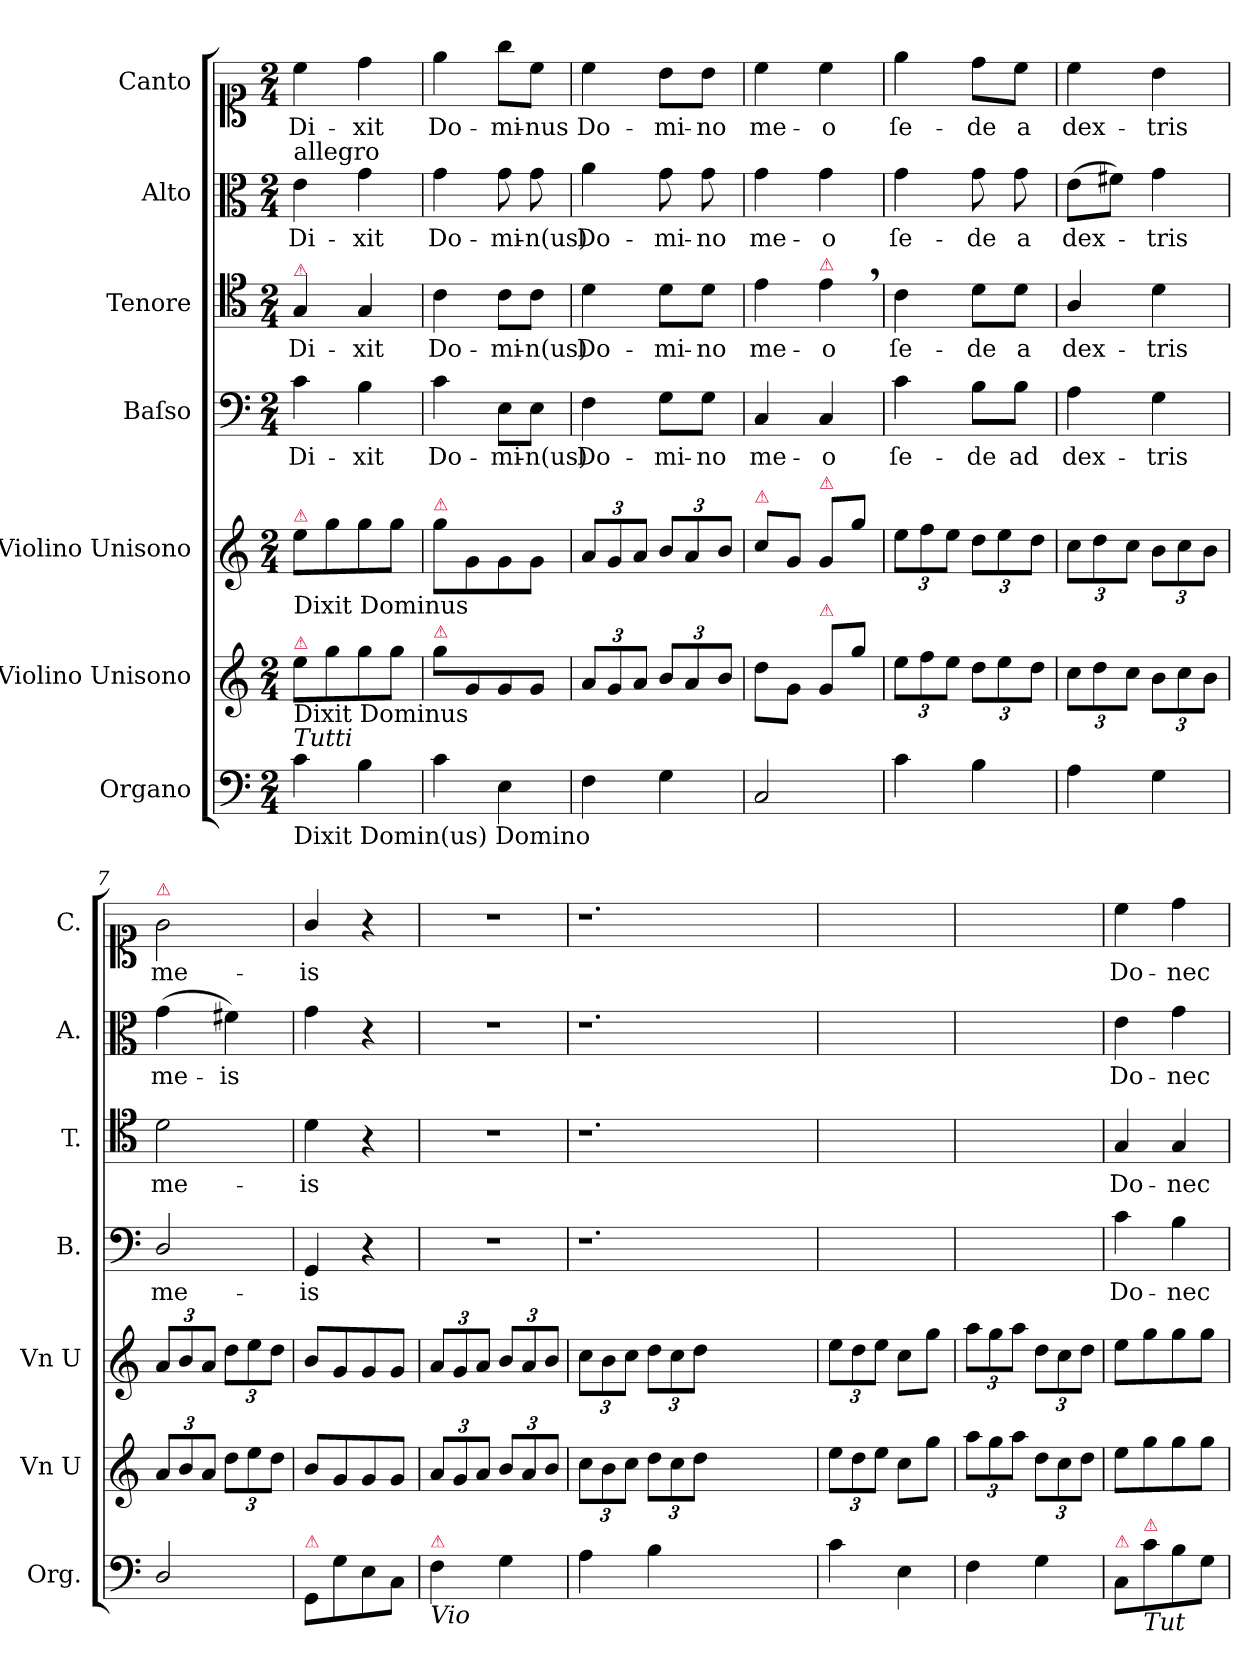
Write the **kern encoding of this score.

**kern	**kern	**kern	**kern	**text	**kern	**text	**kern	**text	**kern	**text
*part7	*part6	*part5	*part4	*part4	*part3	*part3	*part2	*part2	*part1	*part1
*staff7	*staff6	*staff5	*staff4	*staff4	*staff3	*staff3	*staff2	*staff2	*staff1	*staff1
*I"Organo	*I"Violino Unisono	*I"Violino Unisono	*I"Baſso	*	*I"Tenore	*	*I"Alto	*	*I"Canto	*
*I'Org.	*I'Vn U	*I'Vn U	*I'B.	*	*I'T.	*	*I'A.	*	*I'C.	*
*clefF4	*clefG2	*clefG2	*clefF4	*	*clefC4	*	*clefC3	*	*clefC1	*
*k[]	*k[]	*k[]	*k[]	*	*k[]	*	*k[]	*	*k[]	*
*M2/4	*M2/4	*M2/4	*M2/4	*	*M2/4	*	*M2/4	*	*M2/4	*
=1	=1	=1	=1	=1	=1	=1	=1	=1	=1	=1
!	!	!	!	!	!	!	!LO:TX:a:t=allegro	!	!	!
!	!	!	!	!	!LO:TX:a:color=crimson:t=⚠	!	!	!	!	!
!	!	!LO:TX:b:t=Dixit Dominus	!	!	!	!	!	!	!	!
!	!	!LO:TX:a:color=crimson:t=⚠	!	!	!	!	!	!	!	!
!	!LO:TX:b:t=Dixit Dominus	!	!	!	!	!	!	!	!	!
!	!LO:TX:a:color=crimson:t=⚠	!	!	!	!	!	!	!	!	!
!LO:TX:b:t=Dixit Domin(us) Domino	!	!	!	!	!	!	!	!	!	!
!LO:TX:a:i:t=Tutti	!	!	!	!	!	!	!	!	!	!
4c\	8ee\L	8ee\L	4c\	Di-	4G/	Di-	4e\	Di-	4cc\	Di-
.	8gg\	8gg\	.	.	.	.	.	.	.	.
4B\	8gg\	8gg\	4B\	-xit	4G/	-xit	4g\	-xit	4dd\	-xit
.	8gg\J	8gg\J	.	.	.	.	.	.	.	.
=2	=2	=2	=2	=2	=2	=2	=2	=2	=2	=2
!	!	!LO:TX:a:color=crimson:t=⚠	!	!	!	!	!	!	!	!
!	!LO:TX:a:color=crimson:t=⚠	!	!	!	!	!	!	!	!	!
4c\	8gg\L	8gg/L	4c\	Do-	4c\	Do-	4g\	Do-	4ee\	Do-
.	8g/	8g\	.	.	.	.	.	.	.	.
4E\	8g/	8g\	8E\L	-mi-	8c\L	-mi-	8g\	-mi-	8gg\L	-mi-
.	8g/J	8g\J	8E\J	-n(us)	8c\J	-n(us)	8g\	-n(us)	8cc\J	-nus
=3	=3	=3	=3	=3	=3	=3	=3	=3	=3	=3
4F\	12a/L	12a/L	4F\	Do-	4d\	Do-	4a\	Do-	4cc\	Do-
.	12g/	12g/	.	.	.	.	.	.	.	.
.	12a/J	12a/J	.	.	.	.	.	.	.	.
4G\	12b/L	12b/L	8G\L	-mi-	8d\L	-mi-	8g\	-mi-	8b\L	-mi-
.	12a/	12a/	.	.	.	.	.	.	.	.
.	.	.	8G\J	-no	8d\J	-no	8g\	-no	8b\J	-no
.	12b/J	12b/J	.	.	.	.	.	.	.	.
=4	=4	=4	=4	=4	=4	=4	=4	=4	=4	=4
!	!	!LO:TX:a:color=crimson:t=⚠	!	!	!	!	!	!	!	!
2C/	8dd\L	8cc\L	4C/	me-	4e\	me-	4g\	me-	4cc\	me-
.	8g\J	8g/J	.	.	.	.	.	.	.	.
!	!	!	!	!	!LO:TX:a:color=crimson:t=⚠	!	!	!	!	!
!	!	!LO:TX:a:color=crimson:t=⚠	!	!	!	!	!	!	!	!
!	!LO:TX:a:color=crimson:t=⚠	!	!	!	!	!	!	!	!	!
.	8g/L	8g/L	4C/	-o	4e,\	-o	4g\	-o	4cc\	-o
.	8gg\J	8gg\J	.	.	.	.	.	.	.	.
=5	=5	=5	=5	=5	=5	=5	=5	=5	=5	=5
4c\	12ee\L	12ee\L	4c\	ſe-	4c\	ſe-	4g\	ſe-	4ee\	ſe-
.	12ff\	12ff\	.	.	.	.	.	.	.	.
.	12ee\J	12ee\J	.	.	.	.	.	.	.	.
4B\	12dd\L	12dd\L	8B\L	-de	8d\L	-de	8g\	-de	8dd\L	-de
.	12ee\	12ee\	.	.	.	.	.	.	.	.
.	.	.	8B\J	ad	8d\J	a	8g\	a	8cc\J	a
.	12dd\J	12dd\J	.	.	.	.	.	.	.	.
=6	=6	=6	=6	=6	=6	=6	=6	=6	=6	=6
4A\	12cc\L	12cc\L	4A\	dex-	4A/	dex-	(8e\L	dex-	4cc\	dex-
.	12dd\	12dd\	.	.	.	.	.	.	.	.
.	.	.	.	.	.	.	8f#X\J)	.	.	.
.	12cc\J	12cc\J	.	.	.	.	.	.	.	.
4G\	12b\L	12b\L	4G\	-tris	4d\	-tris	4g\	-tris	4b\	-tris
.	12cc\	12cc\	.	.	.	.	.	.	.	.
.	12b\J	12b\J	.	.	.	.	.	.	.	.
=7	=7	=7	=7	=7	=7	=7	=7	=7	=7	=7
!	!	!	!	!	!	!	!	!	!LO:TX:a:color=crimson:t=⚠	!
2D/	12a/L	12a/L	2D/	me-	2d\	me-	(4g\	me-	2g\	me-
.	12b/	12b/	.	.	.	.	.	.	.	.
.	12a/J	12a/J	.	.	.	.	.	.	.	.
.	12dd\L	12dd\L	.	.	.	.	4f#X\)	-is	.	.
.	12ee\	12ee\	.	.	.	.	.	.	.	.
.	12dd\J	12dd\J	.	.	.	.	.	.	.	.
=8	=8	=8	=8	=8	=8	=8	=8	=8	=8	=8
!LO:TX:a:color=crimson:t=⚠	!	!	!	!	!	!	!	!	!	!
8GG/L	8b/L	8b/L	4GG/	-is	4d\	-is	4g\	.	4g/	-is
8G\	8g/	8g/	.	.	.	.	.	.	.	.
8E\	8g/	8g/	4r	.	4r	.	4r	.	4r	.
8C\J	8g/J	8g/J	.	.	.	.	.	.	.	.
=9	=9	=9	=9	=9	=9	=9	=9	=9	=9	=9
!LO:TX:a:color=crimson:t=⚠	!	!	!	!	!	!	!	!	!	!
!LO:TX:b:i:t=Vio	!	!	!	!	!	!	!	!	!	!
4F\	12a/L	12a/L	2r	.	2r	.	2r	.	2r	.
.	12g/	12g/	.	.	.	.	.	.	.	.
.	12a/J	12a/J	.	.	.	.	.	.	.	.
4G\	12b/L	12b/L	.	.	.	.	.	.	.	.
.	12a/	12a/	.	.	.	.	.	.	.	.
.	12b/J	12b/J	.	.	.	.	.	.	.	.
=10	=10	=10	=10	=10	=10	=10	=10	=10	=10	=10
4A\	12cc\L	12cc\L	1.r	.	1.r	.	1.r	.	1.r	.
.	12b\	12b\	.	.	.	.	.	.	.	.
.	12cc\J	12cc\J	.	.	.	.	.	.	.	.
4B\	12dd\L	12dd\L	.	.	.	.	.	.	.	.
.	12cc\	12cc\	.	.	.	.	.	.	.	.
.	12dd\J	12dd\J	.	.	.	.	.	.	.	.
1ryy	1ryy	1ryy	.	.	.	.	.	.	.	.
=11	=11	=11	=11	=11	=11	=11	=11	=11	=11	=11
4c\	12ee\L	12ee\L	2ryy	.	2ryy	.	2ryy	.	2ryy	.
.	12dd\	12dd\	.	.	.	.	.	.	.	.
.	12ee\J	12ee\J	.	.	.	.	.	.	.	.
4E\	8cc\L	8cc\L	.	.	.	.	.	.	.	.
.	8gg\J	8gg\J	.	.	.	.	.	.	.	.
=12	=12	=12	=12	=12	=12	=12	=12	=12	=12	=12
4F\	12aa\L	12aa\L	2ryy	.	2ryy	.	2ryy	.	2ryy	.
.	12gg\	12gg\	.	.	.	.	.	.	.	.
.	12aa\J	12aa\J	.	.	.	.	.	.	.	.
4G\	12dd\L	12dd\L	.	.	.	.	.	.	.	.
.	12cc\	12cc\	.	.	.	.	.	.	.	.
.	12dd\J	12dd\J	.	.	.	.	.	.	.	.
=13	=13	=13	=13	=13	=13	=13	=13	=13	=13	=13
!LO:TX:a:color=crimson:t=⚠	!	!	!	!	!	!	!	!	!	!
8C/L	8ee\L	8ee\L	4c\	Do-	4G/	Do-	4e\	Do-	4cc\	Do-
!LO:TX:a:color=crimson:t=⚠	!	!	!	!	!	!	!	!	!	!
!LO:TX:b:i:t=Tut	!	!	!	!	!	!	!	!	!	!
8c\	8gg\	8gg\	.	.	.	.	.	.	.	.
8B\	8gg\	8gg\	4B\	-nec	4G/	-nec	4g\	-nec	4dd\	-nec
8G\J	8gg\J	8gg\J	.	.	.	.	.	.	.	.
=	=	=	=	=	=	=	=	=	=	=
*-	*-	*-	*-	*-	*-	*-	*-	*-	*-	*-
